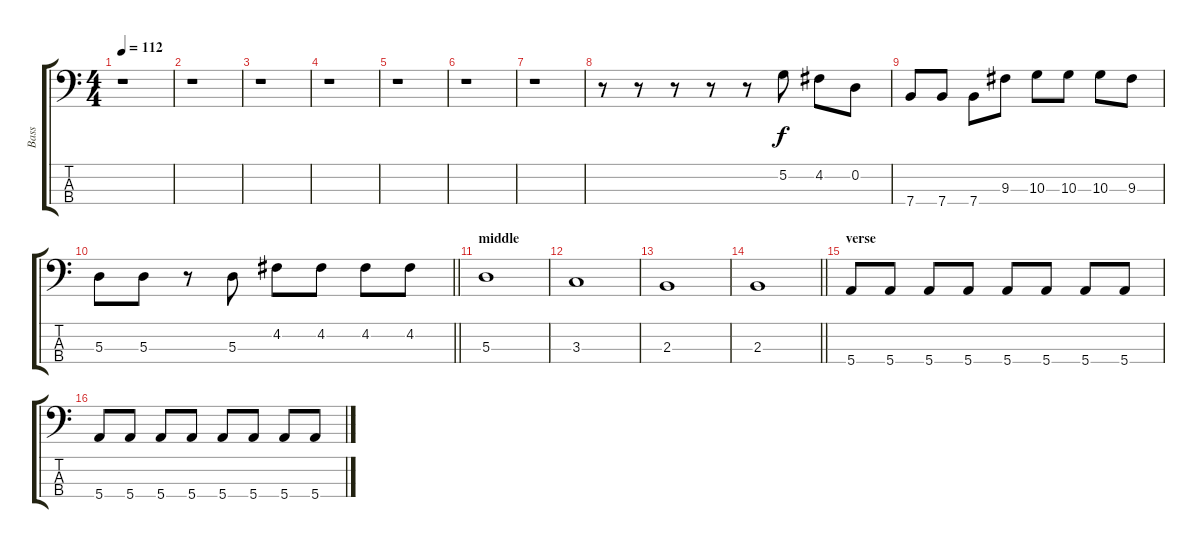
\track ("Bass" "Bass") {instrument electricbassfinger}
\staff {score tabs}
\tuning (G2 D2 A1 E1) {hide}
\ts (4 4)
\tempo 112
\clef f4
\ks c
r.1{dy f instrument electricbassfinger} |
r.1 |
r.1 |
r.1 |
r.1 |
r.1 |
r.1 |
r.8 r.8 r.8 r.8 r.8 5.2.8 4.2.8 0.2.8 |
7.4.8 7.4.8 7.4.8 9.3.8 10.3.8 10.3.8 10.3.8 9.3.8 |
\barLineRight lightlight
5.3.8 5.3.8 r.8 5.3.8 4.2.8 4.2.8 4.2.8 4.2.8 |
\section ("" "middle")
5.3.1 |
3.3.1 |
2.3.1 |
\barLineRight lightlight
2.3.1 |
\section ("" "verse")
5.4.8 5.4.8 5.4.8 5.4.8 5.4.8 5.4.8 5.4.8 5.4.8 |
5.4.8 5.4.8 5.4.8 5.4.8 5.4.8 5.4.8 5.4.8 5.4.8
